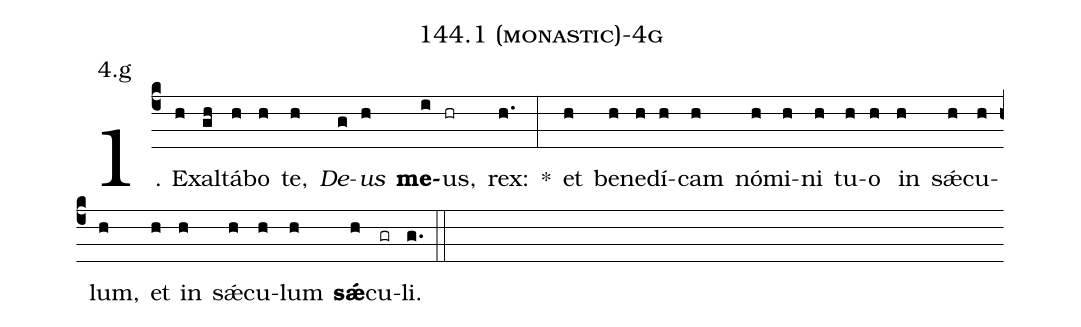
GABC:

name: 144.1 (monastic)-4g;
annotation: 4.g;
%%
(c4)1. Ex(h)al(gh)tá(h)bo(h) te,(h) <i>De</i>(g)<i>us</i>(h) <b>me</b>(i)us,(hr) rex:(h.) *(:) et(h) be(h)ne(h)dí(h)cam(h) nó(h)mi(h)ni(h) tu(h)o(h) in(h) sǽ(h)cu(h)lum,(h) et(h) in(h) sǽ(h)cu(h)lum(h) <b>sǽ</b>(h)cu(gr)li.(g.) (::)
